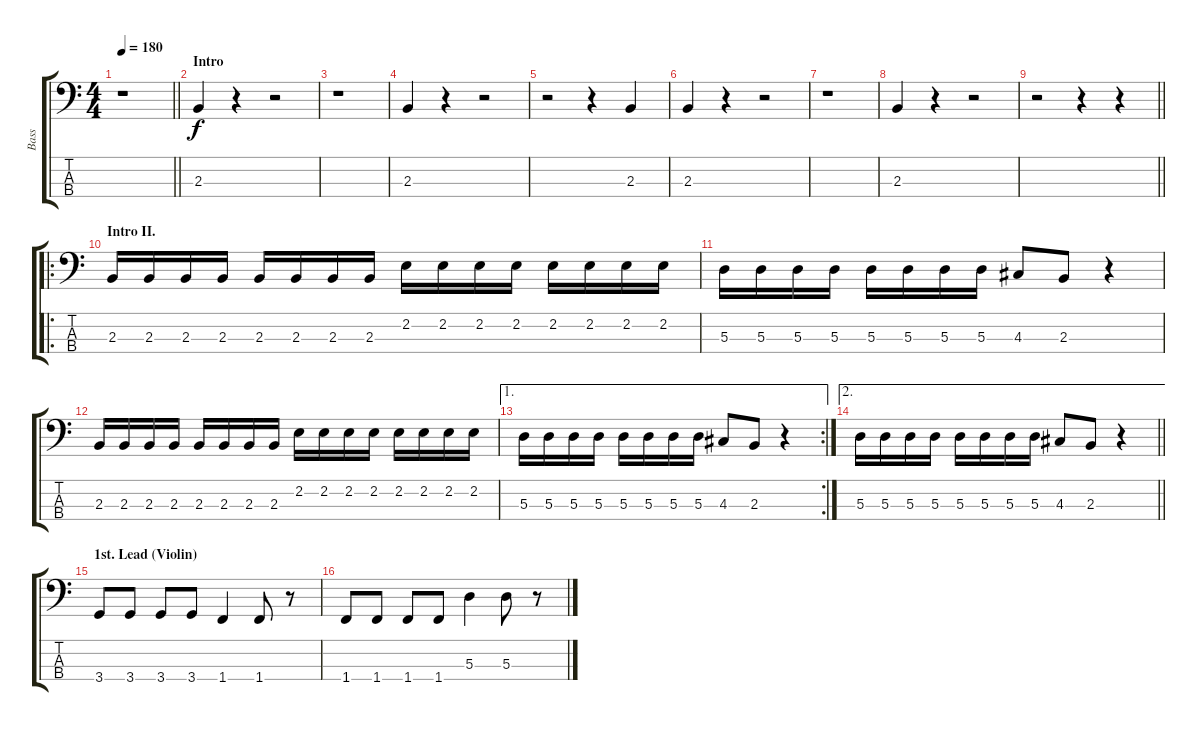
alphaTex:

\track ("Bass" "Bass") {instrument electricbassfinger}
\staff {score tabs}
\tuning (G2 D2 A1 E1) {hide}
\ts (4 4)
\tempo 180
\clef f4
\barLineRight lightlight
\ks c
r.1{dy f instrument electricbassfinger} |
\section ("" "Intro")
2.3.4 r.4 r.2 |
r.1 |
2.3.4 r.4 r.2 |
r.2 r.4 2.3.4 |
2.3.4 r.4 r.2 |
r.1 |
2.3.4 r.4 r.2 |
\barLineRight lightlight
r.2 r.4 r.4 |
\ro
\section ("" "Intro II.")
2.3.16 2.3.16 2.3.16 2.3.16 2.3.16 2.3.16 2.3.16 2.3.16 2.2.16 2.2.16 2.2.16 2.2.16 2.2.16 2.2.16 2.2.16 2.2.16 |
5.3.16 5.3.16 5.3.16 5.3.16 5.3.16 5.3.16 5.3.16 5.3.16 4.3.8 2.3.8 r.4 |
2.3.16 2.3.16 2.3.16 2.3.16 2.3.16 2.3.16 2.3.16 2.3.16 2.2.16 2.2.16 2.2.16 2.2.16 2.2.16 2.2.16 2.2.16 2.2.16 |
\ae 1
\rc 2
5.3.16 5.3.16 5.3.16 5.3.16 5.3.16 5.3.16 5.3.16 5.3.16 4.3.8 2.3.8 r.4 |
\ae 2
\barLineRight lightlight
5.3.16 5.3.16 5.3.16 5.3.16 5.3.16 5.3.16 5.3.16 5.3.16 4.3.8 2.3.8 r.4 |
\section ("" "1st. Lead (Violin)")
3.4.8 3.4.8 3.4.8 3.4.8 1.4.4 1.4.8 r.8 |
1.4.8 1.4.8 1.4.8 1.4.8 5.3.4 5.3.8 r.8
